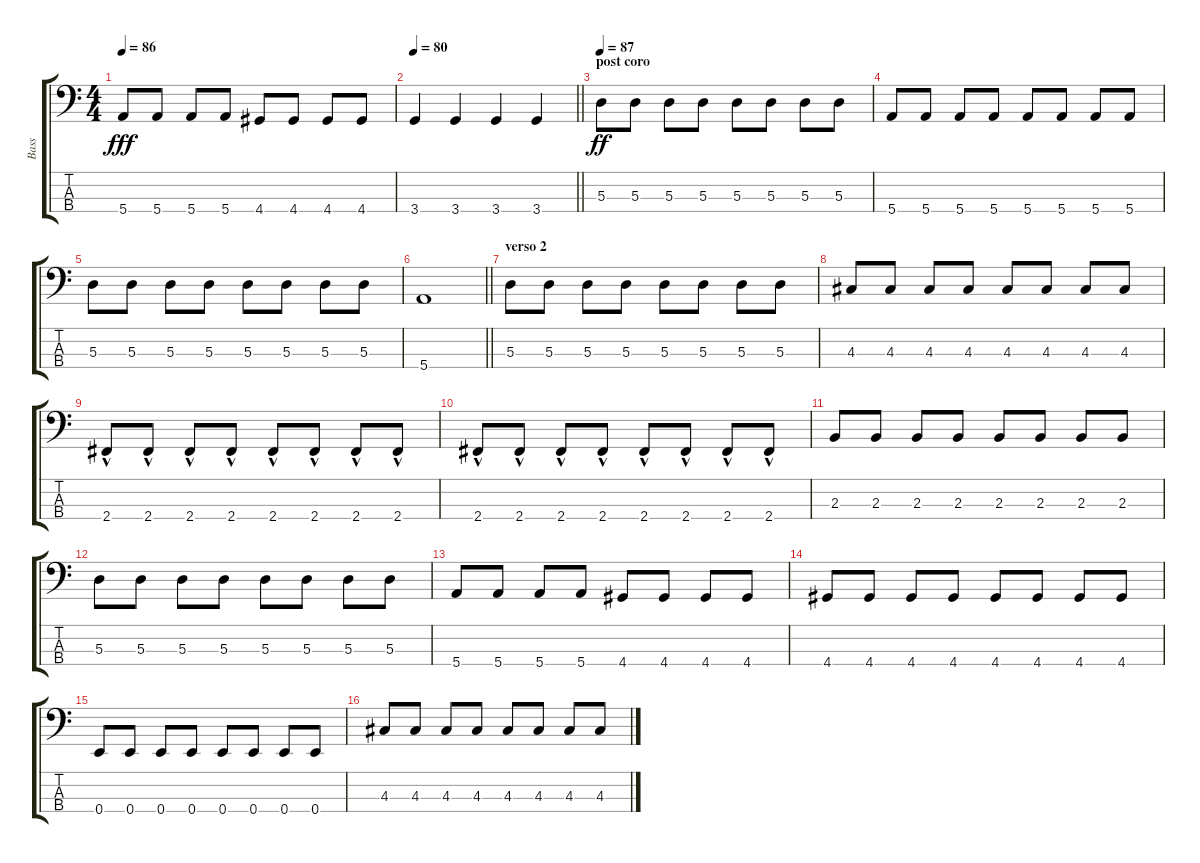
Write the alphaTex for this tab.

\track ("Bass" "Bass") {instrument electricbassfinger}
\staff {score tabs}
\tuning (G2 D2 A1 E1) {hide}
\ts (4 4)
\tempo 86
\clef f4
\ks c
5.4.8{dy fff} 5.4.8 5.4.8 5.4.8 4.4.8 4.4.8 4.4.8 4.4.8 |
\tempo 80
\barLineRight lightlight
3.4.4 3.4.4 3.4.4 3.4.4 |
\section ("" "post coro")
\tempo 87
5.3.8{dy ff} 5.3.8 5.3.8 5.3.8 5.3.8 5.3.8 5.3.8 5.3.8 |
5.4.8 5.4.8 5.4.8 5.4.8 5.4.8 5.4.8 5.4.8 5.4.8 |
5.3.8 5.3.8 5.3.8 5.3.8 5.3.8 5.3.8 5.3.8 5.3.8 |
\barLineRight lightlight
5.4.1 |
\section ("" "verso 2")
5.3.8 5.3.8 5.3.8 5.3.8 5.3.8 5.3.8 5.3.8 5.3.8 |
4.3.8 4.3.8 4.3.8 4.3.8 4.3.8 4.3.8 4.3.8 4.3.8 |
2.4{hac}.8 2.4{hac}.8 2.4{hac}.8 2.4{hac}.8 2.4{hac}.8 2.4{hac}.8 2.4{hac}.8 2.4{hac}.8 |
2.4{hac}.8 2.4{hac}.8 2.4{hac}.8 2.4{hac}.8 2.4{hac}.8 2.4{hac}.8 2.4{hac}.8 2.4{hac}.8 |
2.3.8 2.3.8 2.3.8 2.3.8 2.3.8 2.3.8 2.3.8 2.3.8 |
5.3.8 5.3.8 5.3.8 5.3.8 5.3.8 5.3.8 5.3.8 5.3.8 |
5.4.8 5.4.8 5.4.8 5.4.8 4.4.8 4.4.8 4.4.8 4.4.8 |
4.4.8 4.4.8 4.4.8 4.4.8 4.4.8 4.4.8 4.4.8 4.4.8 |
0.4.8 0.4.8 0.4.8 0.4.8 0.4.8 0.4.8 0.4.8 0.4.8 |
4.3.8 4.3.8 4.3.8 4.3.8 4.3.8 4.3.8 4.3.8 4.3.8
